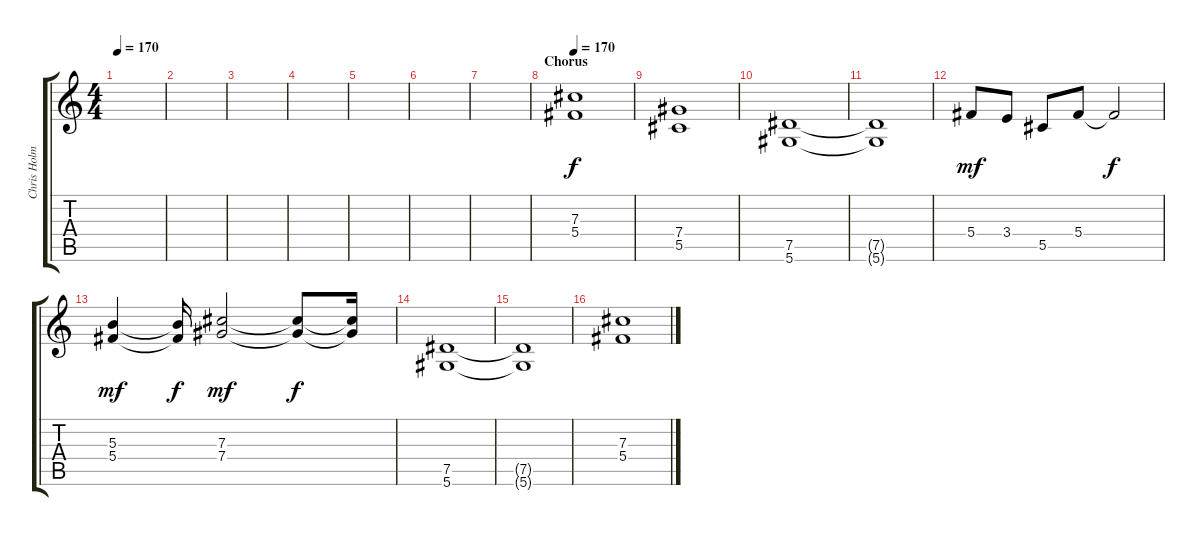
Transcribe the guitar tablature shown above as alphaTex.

\track ("Chris Holmes" "Chris Holm") {instrument distortionguitar}
\staff {score tabs}
\tuning (Eb4 Bb3 Gb3 Db3 Ab2 Eb2) {hide}
\ts (4 4)
\tempo 170
\clef g2
\ks c
|
|
|
|
|
|
|
\section ("" "Chorus")
\tempo 170
(7.3 5.4).1 |
(7.4 5.5).1 |
(7.5 5.6).1 |
(7.5{t} 5.6{t}).1 |
5.4.8{dy mf} 3.4.8 5.5.8 5.4.8 5.4{t}.2{dy f} |
(5.3 5.4).4{dy mf} (5.3{t} 5.4{t}).16{dy f} (7.3 7.4).2{dy mf} (7.3{t} 7.4{t}).8{dy f} (7.3{t} 7.4{t}).16 |
(7.5 5.6).1 |
(7.5{t} 5.6{t}).1 |
(7.3 5.4).1
